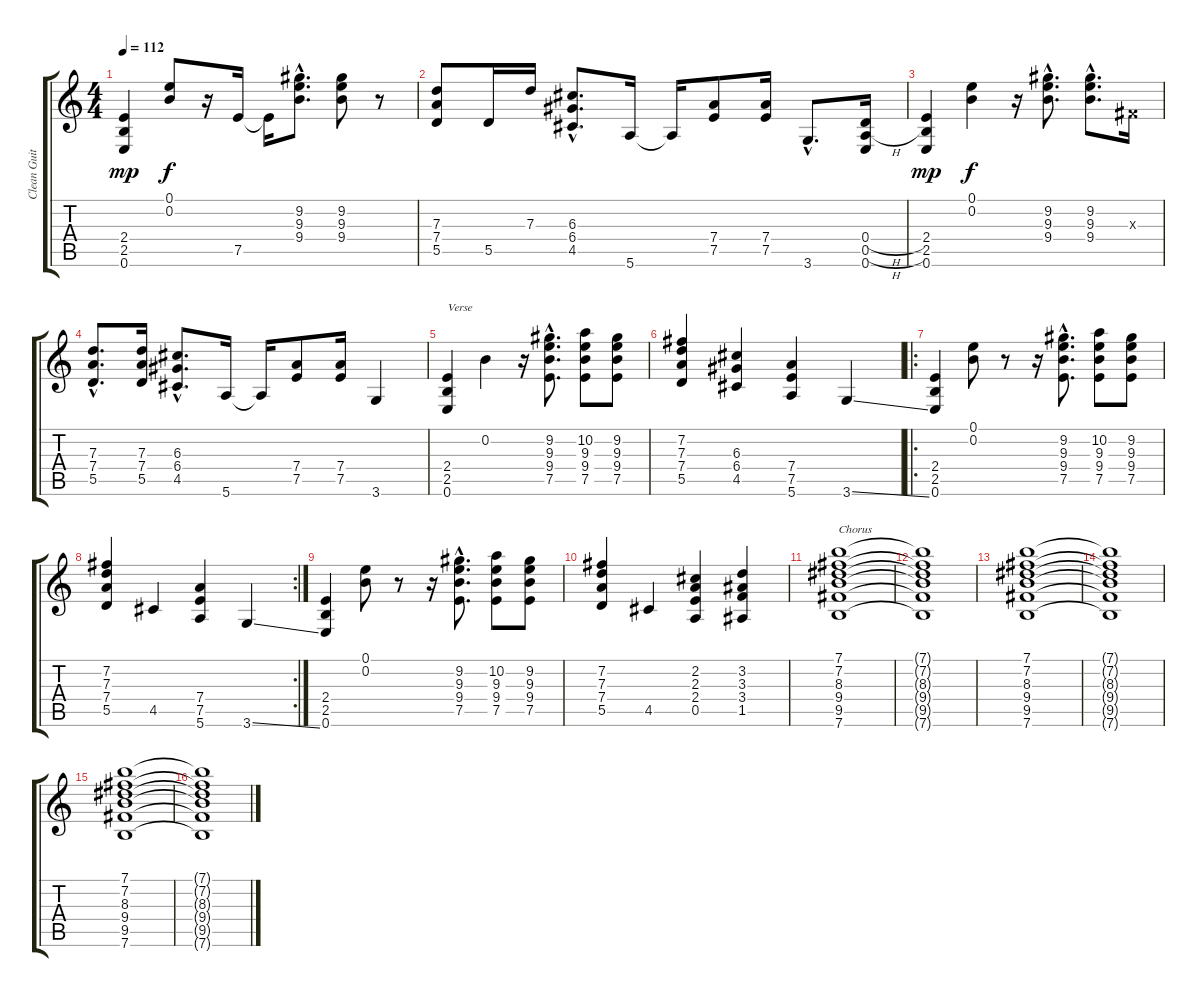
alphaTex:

\track ("Clean Guitar" "Clean Guit") {instrument electricguitarclean}
\staff {score tabs}
\tuning (E4 B3 G3 D3 A2 E2) {hide}
\ts (4 4)
\tempo 112
\clef g2
\ks c
(2.4 2.5 0.6).4{dy mp} (0.1 0.2).8{dy f} r.16 7.5.16 7.5{t}.16 (9.2{hac} 9.3{hac} 9.4{hac}).8{d} (9.2 9.3 9.4).8 r.8 |
(7.3 7.4 5.5).8 5.5.16 7.3.16 (6.3{hac} 6.4{hac} 4.5{hac}).8{d} 5.6.16 5.6{t}.16 (7.4 7.5).8 (7.4 7.5).16 3.6{hac}.8{d} (0.4{h} 0.5{h} 0.6).16 |
(2.4 2.5 0.6).4{dy mp} (0.1 0.2).4{dy f} r.16 (9.2{hac} 9.3{hac} 9.4{hac}).8{d} (9.2{hac} 9.3{hac} 9.4{hac}).8{d} -1.3{x}.16 |
(7.3{hac} 7.4{hac} 5.5{hac}).8{d} (7.3 7.4 5.5).16 (6.3{hac} 6.4{hac} 4.5{hac}).8{d} 5.6.16 5.6{t}.16 (7.4 7.5).8 (7.4 7.5).16 3.6.4 |
(2.4 2.5 0.6).4{txt "Verse"} 0.2.4 r.16 (9.2{hac} 9.3{hac} 9.4{hac} 7.5{hac}).8{d} (10.2 9.3 9.4 7.5).8 (9.2 9.3 9.4 7.5).8 |
(7.2 7.3 7.4 5.5).4 (6.3 6.4 4.5).4 (7.4 7.5 5.6).4 3.6{ss}.4 |
\ro
(2.4 2.5 0.6).4 (0.1 0.2).8 r.8 r.16 (9.2{hac} 9.3{hac} 9.4{hac} 7.5{hac}).8{d} (10.2 9.3 9.4 7.5).8 (9.2 9.3 9.4 7.5).8 |
\rc 2
(7.2 7.3 7.4 5.5).4 4.5.4 (7.4 7.5 5.6).4 3.6{ss}.4 |
(2.4 2.5 0.6).4 (0.1 0.2).8 r.8 r.16 (9.2{hac} 9.3{hac} 9.4{hac} 7.5{hac}).8{d} (10.2 9.3 9.4 7.5).8 (9.2 9.3 9.4 7.5).8 |
(7.2 7.3 7.4 5.5).4 4.5.4 (2.2 2.3 2.4 0.5).4 (3.2 3.3 3.4 1.5).4 |
(7.1 7.2 8.3 9.4 9.5 7.6).1{txt "Chorus"} |
(7.1{t} 7.2{t} 8.3{t} 9.4{t} 9.5{t} 7.6{t}).1 |
(7.1 7.2 8.3 9.4 9.5 7.6).1 |
(7.1{t} 7.2{t} 8.3{t} 9.4{t} 9.5{t} 7.6{t}).1 |
(7.1 7.2 8.3 9.4 9.5 7.6).1 |
(7.1{t} 7.2{t} 8.3{t} 9.4{t} 9.5{t} 7.6{t}).1
